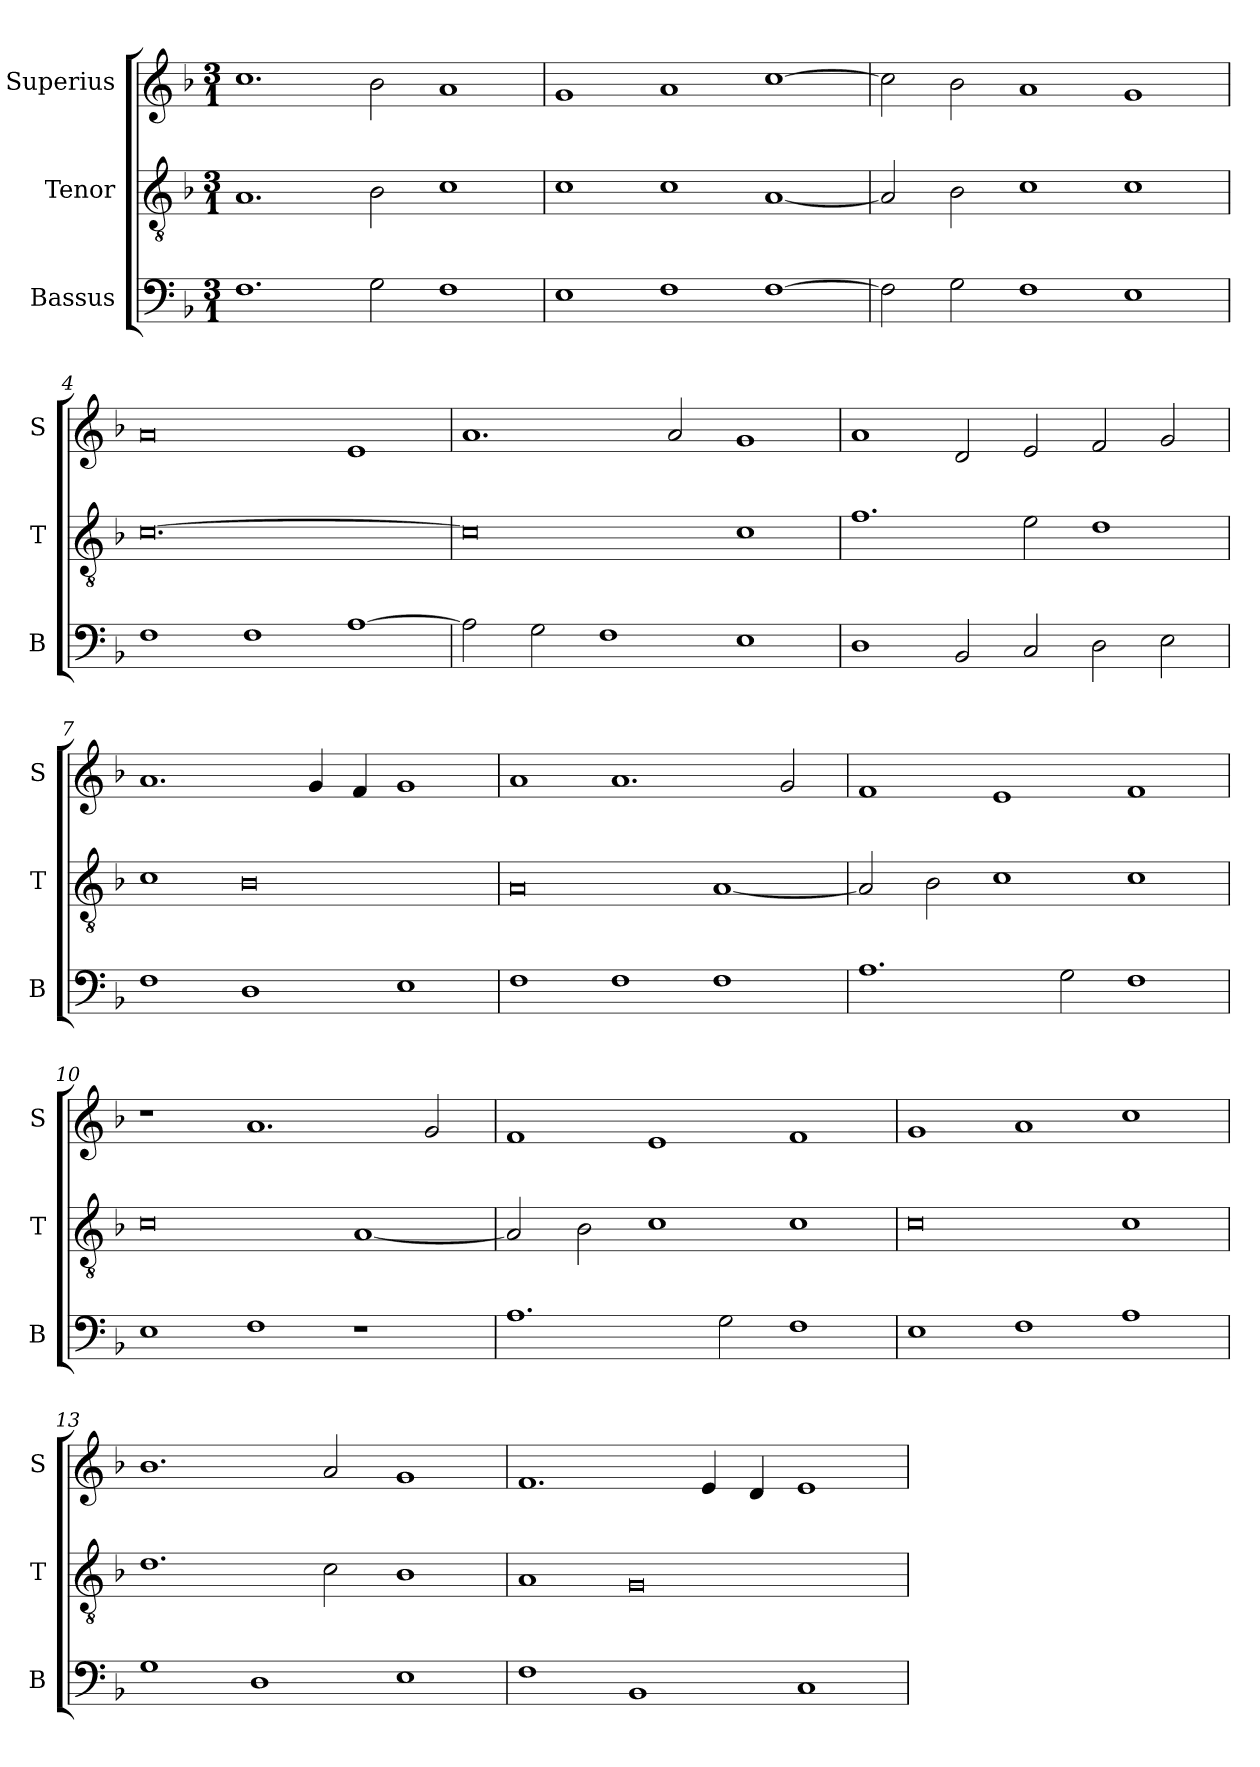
**kern	**kern	**kern
*part3	*part2	*part1
*staff3	*staff2	*staff1
*I"Bassus	*I"Tenor	*I"Superius
*I'B	*I'T	*I'S
*clefF4	*clefGv2	*clefG2
*k[b-]	*k[b-]	*k[b-]
*F:	*F:	*F:
*M3/1	*M3/1	*M3/1
=1	=1	=1
1.F	1.A	1.cc
2G	2B-	2b-
1F	1c	1a
=2	=2	=2
1E	1c	1g
1F	1c	1a
[1F	[1A	[1cc
=3	=3	=3
2F]	2A]	2cc]
2G	2B-	2b-
1F	1c	1a
1E	1c	1g
=4	=4	=4
1F	[0.c	0a
1F	.	.
[1A	.	1e
=5	=5	=5
2A]	0c]	1.a
2G	.	.
1F	.	.
.	.	2a
1E	1c	1g
=6	=6	=6
1D	1.f	1a
2BB-	.	2d
2C	2e	2e
2D	1d	2f
2E	.	2g
=7	=7	=7
1F	1c	1.a
1D	0B-	.
.	.	4g
.	.	4f
1E	.	1g
=8	=8	=8
1F	0A	1a
1F	.	1.a
1F	[1A	.
.	.	2g
=9	=9	=9
1.A	2A]	1f
.	2B-	.
.	1c	1e
2G	.	.
1F	1c	1f
=10	=10	=10
1E	0c	1r
1F	.	1.a
1r	[1A	.
.	.	2g
=11	=11	=11
1.A	2A]	1f
.	2B-	.
.	1c	1e
2G	.	.
1F	1c	1f
=12	=12	=12
1E	0c	1g
1F	.	1a
1A	1c	1cc
=13	=13	=13
1G	1.d	1.b-
1D	.	.
.	2c	2a
1E	1B-	1g
=14	=14	=14
1F	1A	1.f
1BB-	0G	.
.	.	4e
.	.	4d
1C	.	1e
=	=	=
*-	*-	*-
